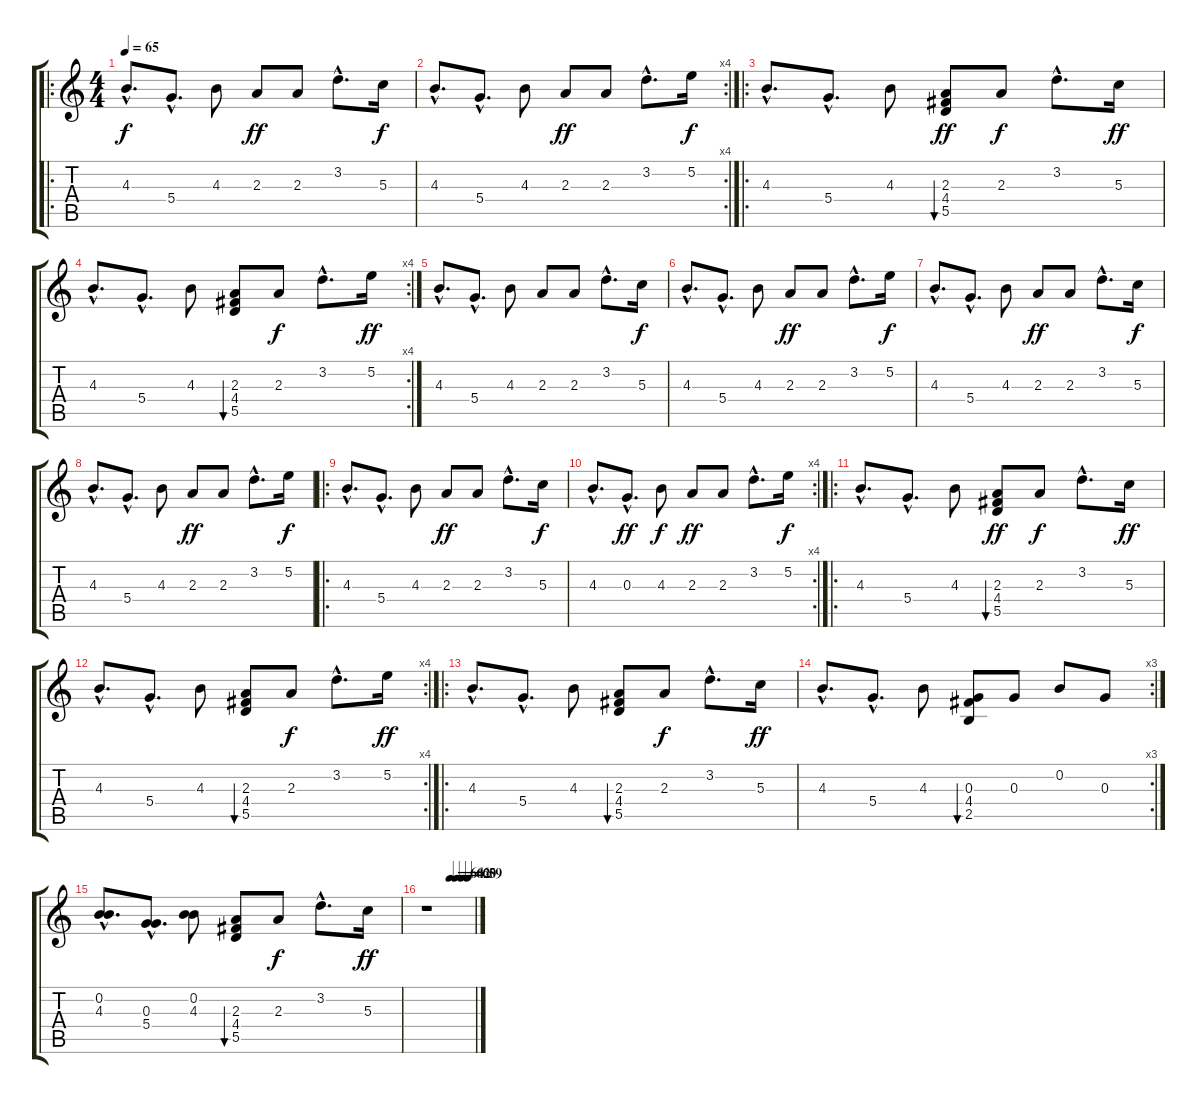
\track "" {instrument acousticguitarsteel}
\staff {score tabs}
\tuning (E4 B3 G3 D3 A2 E2) {hide}
\ro
\ts (4 4)
\tempo 65
\clef g2
\ks c
4.3{hac}.8{d dy f} 5.4{hac}.8{d} 4.3.8 2.3.8{dy ff} 2.3.8 3.2{hac}.8{d} 5.3.16{dy f} |
\rc 4
4.3{hac}.8{d} 5.4{hac}.8{d} 4.3.8 2.3.8{dy ff} 2.3.8 3.2{hac}.8{d} 5.2.16{dy f} |
\ro
4.3{hac}.8{d} 5.4{hac}.8{d} 4.3.8 (2.3 4.4 5.5).8{bu 240 dy ff} 2.3.8{dy f} 3.2{hac}.8{d} 5.3.16{dy ff} |
\rc 4
4.3{hac}.8{d} 5.4{hac}.8{d} 4.3.8 (2.3 4.4 5.5).8{bu 240} 2.3.8{dy f} 3.2{hac}.8{d} 5.2.16{dy ff} |
4.3{hac}.8{d} 5.4{hac}.8{d} 4.3.8 2.3.8 2.3.8 3.2{hac}.8{d} 5.3.16{dy f} |
4.3{hac}.8{d} 5.4{hac}.8{d} 4.3.8 2.3.8{dy ff} 2.3.8 3.2{hac}.8{d} 5.2.16{dy f} |
4.3{hac}.8{d} 5.4{hac}.8{d} 4.3.8 2.3.8{dy ff} 2.3.8 3.2{hac}.8{d} 5.3.16{dy f} |
4.3{hac}.8{d} 5.4{hac}.8{d} 4.3.8 2.3.8{dy ff} 2.3.8 3.2{hac}.8{d} 5.2.16{dy f} |
\ro
4.3{hac}.8{d} 5.4{hac}.8{d} 4.3.8 2.3.8{dy ff} 2.3.8 3.2{hac}.8{d} 5.3.16{dy f} |
\rc 4
4.3{hac}.8{d} 0.3{hac}.8{d dy ff} 4.3.8{dy f} 2.3.8{dy ff} 2.3.8 3.2{hac}.8{d} 5.2.16{dy f} |
\ro
4.3{hac}.8{d} 5.4{hac}.8{d} 4.3.8 (2.3 4.4 5.5).8{bu 240 dy ff} 2.3.8{dy f} 3.2{hac}.8{d} 5.3.16{dy ff} |
\rc 4
4.3{hac}.8{d} 5.4{hac}.8{d} 4.3.8 (2.3 4.4 5.5).8{bu 240} 2.3.8{dy f} 3.2{hac}.8{d} 5.2.16{dy ff} |
\ro
4.3{hac}.8{d} 5.4{hac}.8{d} 4.3.8 (2.3 4.4 5.5).8{bu 240} 2.3.8{dy f} 3.2{hac}.8{d} 5.3.16{dy ff} |
\rc 3
4.3{hac}.8{d} 5.4{hac}.8{d} 4.3.8 (0.3 4.4 2.5).8{bu 240} 0.3.8 0.2.8 0.3.8 |
(0.2{hac} 4.3{hac}).8{d} (0.3{hac} 5.4{hac}).8{d} (0.2 4.3).8 (2.3 4.4 5.5).8{bu 240} 2.3.8{dy f} 3.2{hac}.8{d} 5.3.16{dy ff} |
\tempo (64 0.5)
\tempo (62 0.625)
\tempo (60 0.75)
\tempo (59 0.875)
r.1
